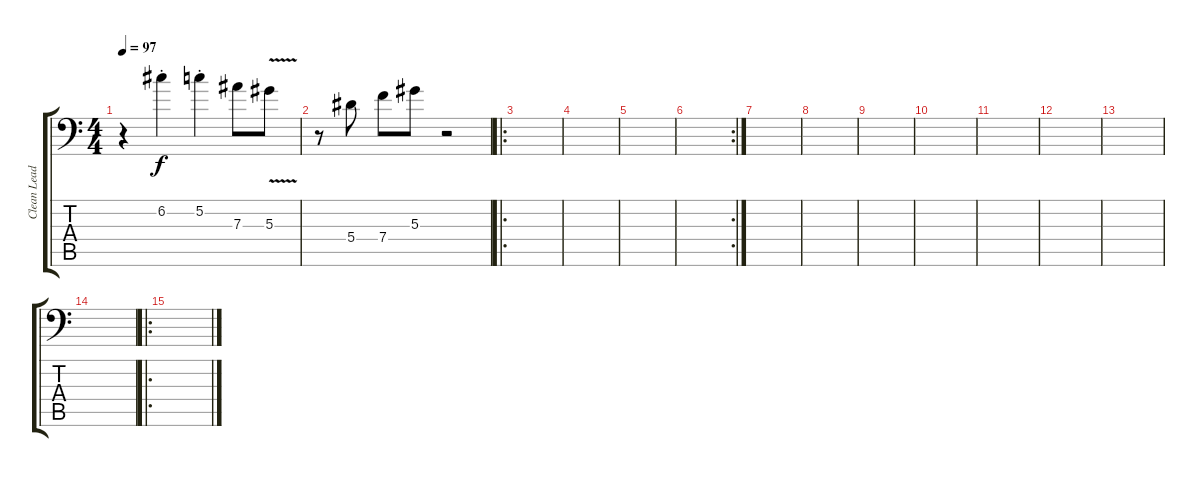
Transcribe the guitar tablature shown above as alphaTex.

\track ("Clean Lead" "Clean Lead") {instrument electricguitarjazz}
\staff {score tabs}
\tuning (C4 G3 Eb3 Bb2 F2 Bb1) {hide}
\ts (4 4)
\tempo 97
\clef f4
\ks c
r.4{dy f} 6.2{st}.4 5.2{st}.4 7.3.8 5.3{v}.8 |
r.8 5.4.8 7.4.8 5.3.8 r.2 |
\ro
|
|
|
\rc 2
|
|
|
|
|
|
|
|
|
\ro
